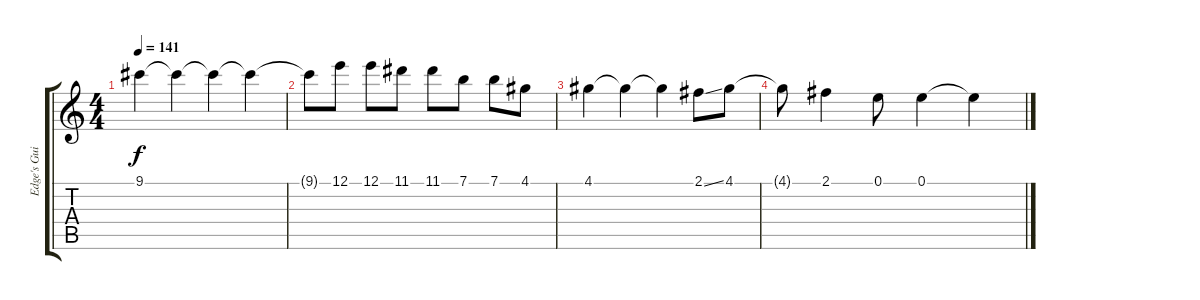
\track ("Edge's Guitar" "Edge's Gui") {instrument overdrivenguitar}
\staff {score tabs}
\tuning (E4 B3 G3 D3 A2 E2) {hide}
\ts (4 4)
\tempo 141
\clef g2
\ks c
9.1.4{dy f} 9.1{t}.4 9.1{t}.4 9.1{t}.4 |
9.1{t}.8 12.1.8 12.1.8 11.1.8 11.1.8 7.1.8 7.1.8 4.1.8 |
4.1.4 4.1{t}.4 4.1{t}.4 2.1{ss}.8 4.1.8 |
4.1{t}.8 2.1.4 0.1.8 0.1.4 0.1{t}.4
